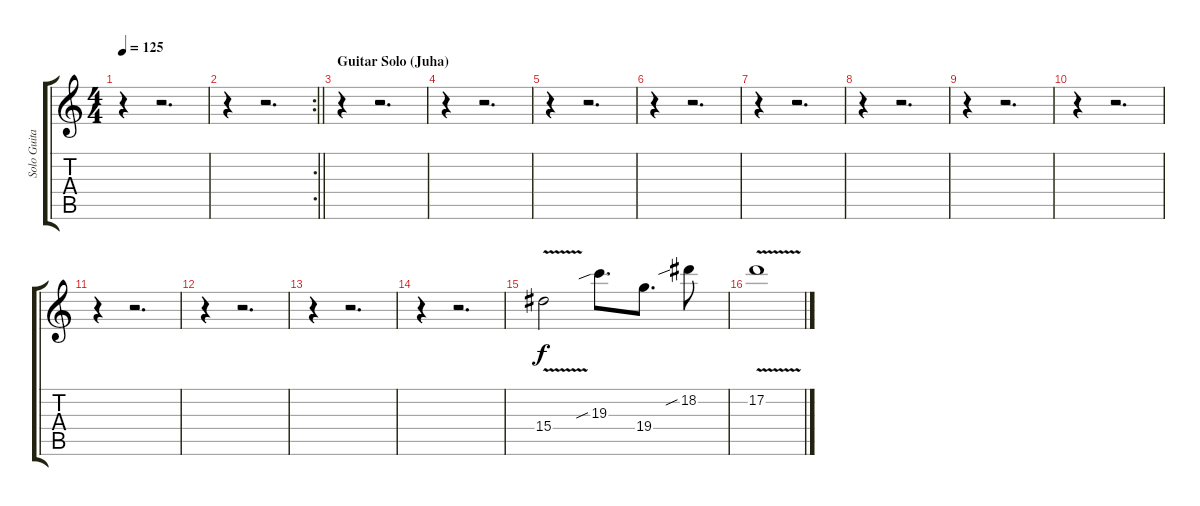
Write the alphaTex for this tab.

\track ("Solo Guitar (Mika)" "Solo Guita") {instrument overdrivenguitar}
\staff {score tabs}
\tuning (D4 A3 F3 C3 G2 D2) {hide}
\ts (4 4)
\tempo 125
\clef g2
\ks c
r.4{dy f} r.2{d} |
\rc 2
\barLineRight lightlight
r.4 r.2{d} |
\section ("" "Guitar Solo (Juha)")
r.4 r.2{d} |
r.4 r.2{d} |
r.4 r.2{d} |
r.4 r.2{d} |
r.4 r.2{d} |
r.4 r.2{d} |
r.4 r.2{d} |
r.4 r.2{d} |
r.4 r.2{d} |
r.4 r.2{d} |
r.4 r.2{d} |
r.4 r.2{d} |
15.4{v}.2 19.3{sib}.8{d} 19.4.8{d} 18.2{sib}.8 |
17.2{v}.1
